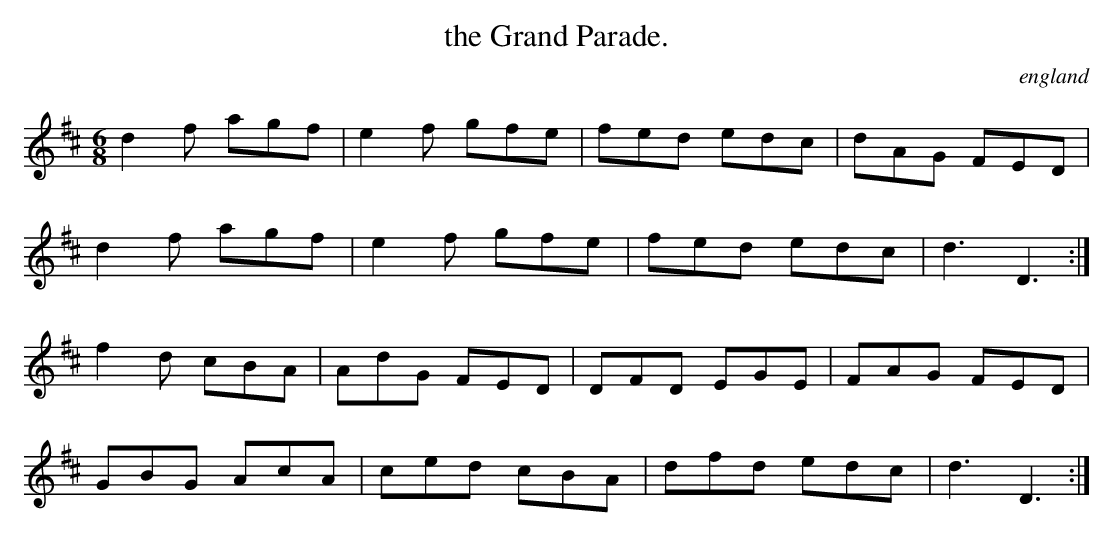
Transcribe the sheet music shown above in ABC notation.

X:1
T:the Grand Parade.
O:england
M:6/8
L:1/8
K:D
d2f agf|e2f gfe|fed edc|dAG FED|
d2f agf|e2f gfe|fed edc|d3  D3:|
f2d cBA|AdG FED|DFD EGE|FAG FED|
GBG AcA|ced cBA|dfd edc|d3  D3:|
